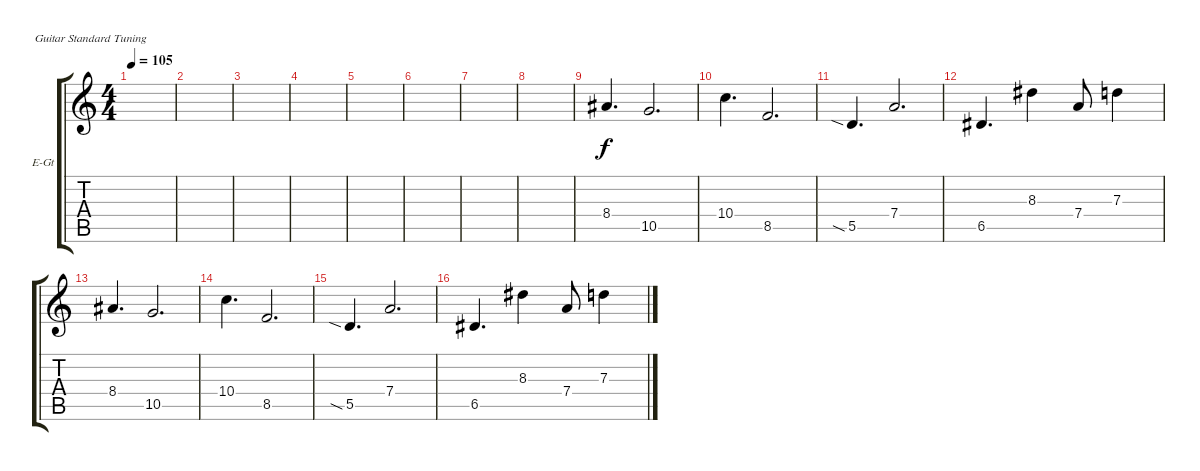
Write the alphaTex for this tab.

\defaultSystemsLayout 4
\bracketExtendMode groupsimilarinstruments
\firstSystemTrackNameOrientation horizontal
\otherSystemsTrackNameOrientation horizontal
\track ("Electric Guitar" "E-Gt") {instrument electricguitarclean}
\staff {score tabs}
\tuning (E4 B3 G3 D3 A2 E2)
\ts (4 4)
\tempo 105
\clef g2
\ks c
|
|
|
|
|
|
|
|
8.4.4{d} 10.5.2{d} |
10.4.4{d} 8.5.2{d} |
5.5{sia}.4{d} 7.4.2{d} |
6.5.4{d} 8.3.4 7.4.8 7.3.4 |
8.4.4{d} 10.5.2{d} |
10.4.4{d} 8.5.2{d} |
5.5{sia}.4{d} 7.4.2{d} |
6.5.4{d} 8.3.4 7.4.8 7.3.4
